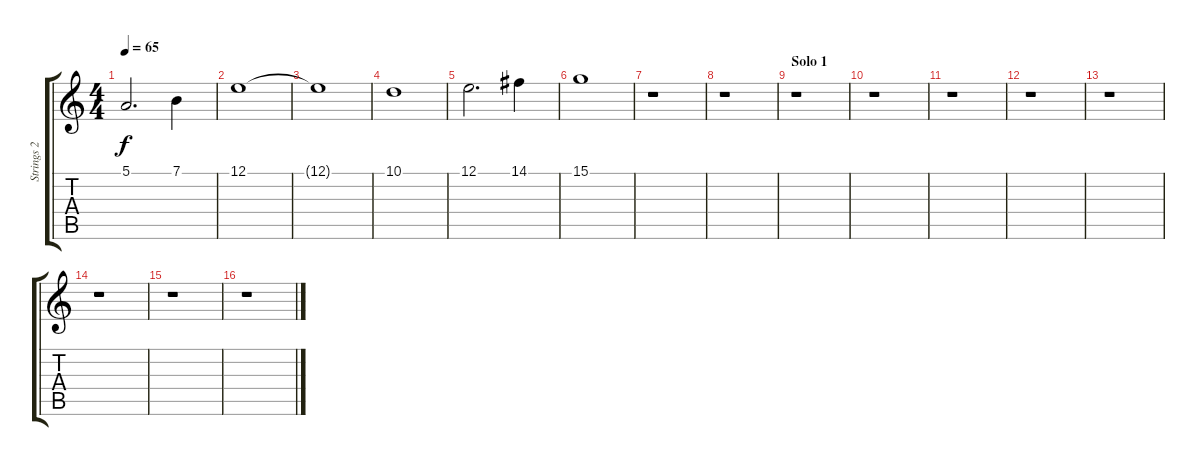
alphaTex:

\track ("Strings 2" "Strings 2") {instrument stringensemble1}
\staff {score tabs}
\tuning (E4 B3 G3 D3 A2 E2) {hide}
\ts (4 4)
\tempo 65
\clef g2
\ks c
5.1.2{d dy f} 7.1.4 |
12.1.1 |
12.1{t}.1 |
10.1.1 |
12.1.2{d} 14.1.4 |
15.1.1 |
r.1 |
r.1 |
\section ("" "Solo 1")
r.1 |
r.1 |
r.1 |
r.1 |
r.1 |
r.1 |
r.1 |
r.1
